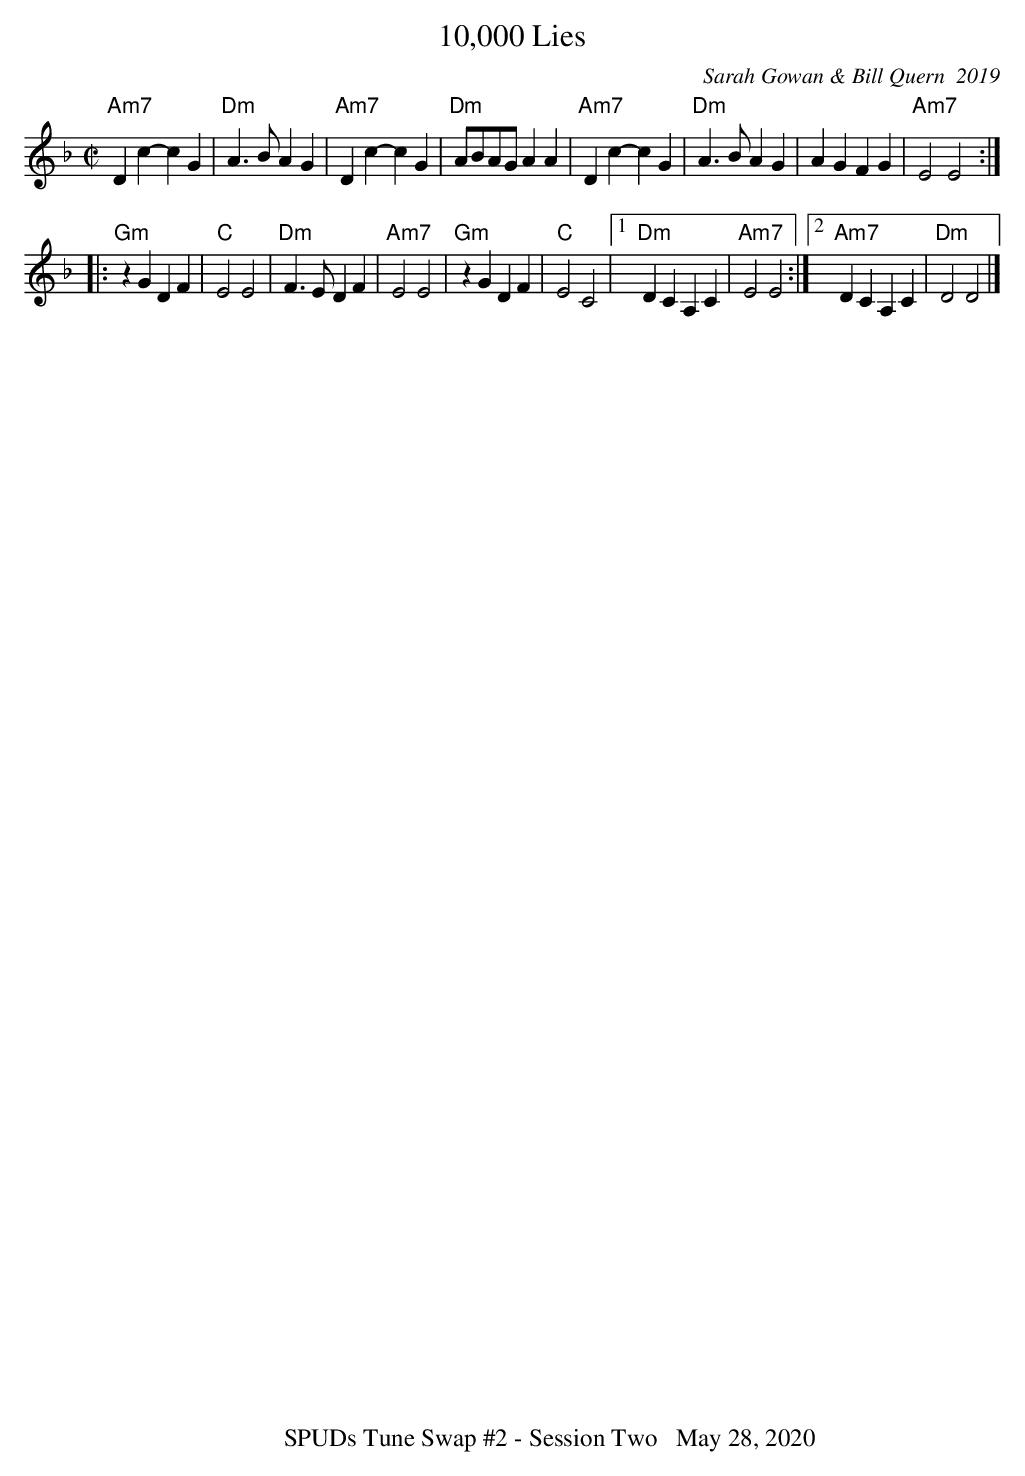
X:1
T:10,000 Lies
C:Sarah Gowan & Bill Quern  2019
M:C|
K:Dm
"Am7"D2c2-c2G2|"Dm" A3BA2G2|"Am7"D2c2-c2G2|"Dm" ABAG  A2A2 |\
"Am7"D2c2-c2G2|"Dm"A3BA2G2|A2G2F2G2|"Am7"E4 E4:|
|:"Gm"z2G2D2F2|"C" E4E4|"Dm"F3ED2F2|"Am7" E4E4|\
"Gm"z2G2D2F2|"C" E4C4|1"Dm"D2C2A,2C2|"Am7" E4E4:|2"Am7"D2C2A,2C2| "Dm"D4 D4 |]
